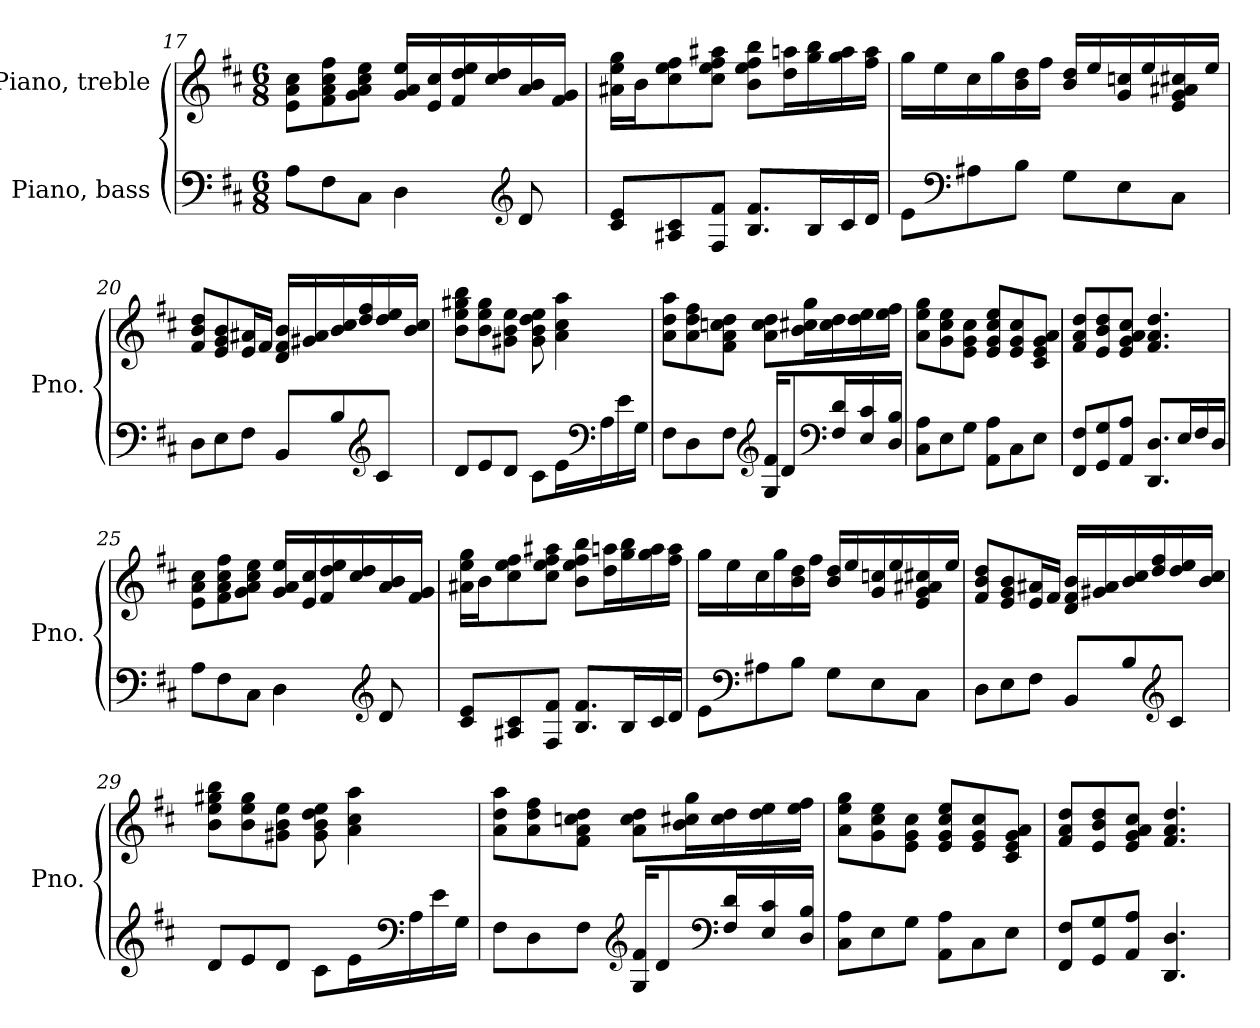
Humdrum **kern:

**kern	**kern
*part2	*part1
*staff2	*staff1
*I"Piano, bass	*I"Piano, treble
*I'Pno.	*I'Pno.
!!LO:LB:g=z
*clefF4	*clefG2
*k[f#c#]	*k[f#c#]
*M6/8	*M6/8
=17	=17
8A\L	8e\ 8a\ 8cc#\L
8F#\	8f#\ 8a\ 8cc#\ 8ff#\
8C#\J	8g\ 8a\ 8cc#\ 8ee\J
4D\	16g/ 16a/ 16ee/LL
.	16e/ 16cc#/
.	16f#/ 16dd/ 16ee/
.	16cc#/ 16dd/
*clefG2	*
8d/	16a/ 16b/
.	16f#/ 16g/JJ
=18	=18
8c#/ 8e/L	16a#X\ 16ee\ 16gg\LL
.	16b\J
8A#X/ 8c#/	8cc#\ 8ee\ 8ff#\
8F#/ 8f#/J	8cc#\ 8ee\ 8ff#\ 8aa#X\J
8.B/ 8.f#/L	8b\ 8ee\ 8ff#\ 8bb\L
.	16dd\ 16aan\L
16B/L	16gg\ 16bb\
16c#/	16gg\ 16aa\
16d/JJ	16ff#\ 16aa\JJ
!!LO:PB:g=z
=19	=19
8e\L	16gg\LL
.	16ee\
*clefF4	*
8A#X\	16cc#\
.	16gg\
8B\J	16b\ 16dd\
.	16ff#\JJ
8G\L	16b/ 16dd/LL
.	16ee/
8E\	16g/ 16ccn/
.	16ee/
8C#\J	16e/ 16g/ 16a#X/ 16cc#X/
.	16ee/JJ
=20	=20
8D\L	8f#/ 8b/ 8dd/L
8E\	8e/ 8g/ 8b/
8F#\J	16e/ 16a#X/L
.	16f#/JJ
8BB/L	16d/ 16f#/ 16b/LL
.	16g#X/ 16a#/
8B/	16b/ 16cc#/
.	16dd/ 16ff#/
*clefG2	*
8c#/J	16dd/ 16ee/
.	16b/ 16cc#/JJ
=21	=21
8d/L	8b\ 8ee\ 8gg#X\ 8bb\L
8e/	8b\ 8ee\ 8gg#\
8d/J	8g#X\ 8b\ 8ee\J
8c#\L	8g#\ 8b\ 8dd\ 8ee\
16e\L	4a\ 4cc#\ 4aa\
*clefF4	*
16A\	.
16e\	.
16G\JJ	.
!!LO:LB:g=z
=22	=22
8F#\L	8a\ 8dd\ 8aa\L
8D\	8a\ 8dd\ 8ff#\
8F#\J	8f#\ 8a\ 8ccn\ 8dd\J
*clefG2	*
16G/ 16f#/KL	8a\ 8cc\ 8dd\L
8d/	.
.	16b\ 16cc#X\ 16gg\L
*clefF4	*
16F#/ 16d/L	16cc#\ 16dd\
16E/ 16c#/	16dd\ 16ee\
16D/ 16B/JJ	16ee\ 16ff#\JJ
=23	=23
8C#\ 8A\L	8a\ 8ee\ 8gg\L
8E\	8g\ 8cc#\ 8ee\
8G\J	8e\ 8g\ 8cc#\J
8AA\ 8A\L	8e/ 8g/ 8cc#/ 8ee/L
8C#\	8e/ 8g/ 8cc#/
8E\J	8c#/ 8e/ 8g/ 8a/J
=24	=24
8FF#/ 8F#/L	8f#/ 8a/ 8dd/L
8GG/ 8G/	8e/ 8b/ 8dd/
8AA/ 8A/J	8e/ 8g/ 8a/ 8cc#/J
8.DD/ 8.D/L	4.f#/ 4.a/ 4.dd/
16E/L	.
16F#/	.
16D/JJ	.
!!LO:LB:g=z
=25	=25
8A\L	8e\ 8a\ 8cc#\L
8F#\	8f#\ 8a\ 8cc#\ 8ff#\
8C#\J	8g\ 8a\ 8cc#\ 8ee\J
4D\	16g/ 16a/ 16ee/LL
.	16e/ 16cc#/
.	16f#/ 16dd/ 16ee/
.	16cc#/ 16dd/
*clefG2	*
8d/	16a/ 16b/
.	16f#/ 16g/JJ
=26	=26
8c#/ 8e/L	16a#X\ 16ee\ 16gg\LL
.	16b\J
8A#X/ 8c#/	8cc#\ 8ee\ 8ff#\
8F#/ 8f#/J	8cc#\ 8ee\ 8ff#\ 8aa#X\J
8.B/ 8.f#/L	8b\ 8ee\ 8ff#\ 8bb\L
.	16dd\ 16aan\L
16B/L	16gg\ 16bb\
16c#/	16gg\ 16aa\
16d/JJ	16ff#\ 16aa\JJ
!!LO:LB:g=z
=27	=27
8e\L	16gg\LL
.	16ee\
*clefF4	*
8A#X\	16cc#\
.	16gg\
8B\J	16b\ 16dd\
.	16ff#\JJ
8G\L	16b/ 16dd/LL
.	16ee/
8E\	16g/ 16ccn/
.	16ee/
8C#\J	16e/ 16g/ 16a#X/ 16cc#X/
.	16ee/JJ
=28	=28
8D\L	8f#/ 8b/ 8dd/L
8E\	8e/ 8g/ 8b/
8F#\J	16e/ 16a#X/L
.	16f#/JJ
8BB/L	16d/ 16f#/ 16b/LL
.	16g#X/ 16a#/
8B/	16b/ 16cc#/
.	16dd/ 16ff#/
*clefG2	*
8c#/J	16dd/ 16ee/
.	16b/ 16cc#/JJ
=29	=29
8d/L	8b\ 8ee\ 8gg#X\ 8bb\L
8e/	8b\ 8ee\ 8gg#\
8d/J	8g#X\ 8b\ 8ee\J
8c#\L	8g#\ 8b\ 8dd\ 8ee\
16e\L	4a\ 4cc#\ 4aa\
*clefF4	*
16A\	.
16e\	.
16G\JJ	.
!!LO:LB:g=z
=30	=30
8F#\L	8a\ 8dd\ 8aa\L
8D\	8a\ 8dd\ 8ff#\
8F#\J	8f#\ 8a\ 8ccn\ 8dd\J
*clefG2	*
16G/ 16f#/KL	8a\ 8cc\ 8dd\L
8d/	.
.	16b\ 16cc#X\ 16gg\L
*clefF4	*
16F#/ 16d/L	16cc#\ 16dd\
16E/ 16c#/	16dd\ 16ee\
16D/ 16B/JJ	16ee\ 16ff#\JJ
=31	=31
8C#\ 8A\L	8a\ 8ee\ 8gg\L
8E\	8g\ 8cc#\ 8ee\
8G\J	8e\ 8g\ 8cc#\J
8AA\ 8A\L	8e/ 8g/ 8cc#/ 8ee/L
8C#\	8e/ 8g/ 8cc#/
8E\J	8c#/ 8e/ 8g/ 8a/J
=32	=32
8FF#/ 8F#/L	8f#/ 8a/ 8dd/L
8GG/ 8G/	8e/ 8b/ 8dd/
8AA/ 8A/J	8e/ 8g/ 8a/ 8cc#/J
4.DD/ 4.D/	4.f#/ 4.a/ 4.dd/
=	=
*-	*-
